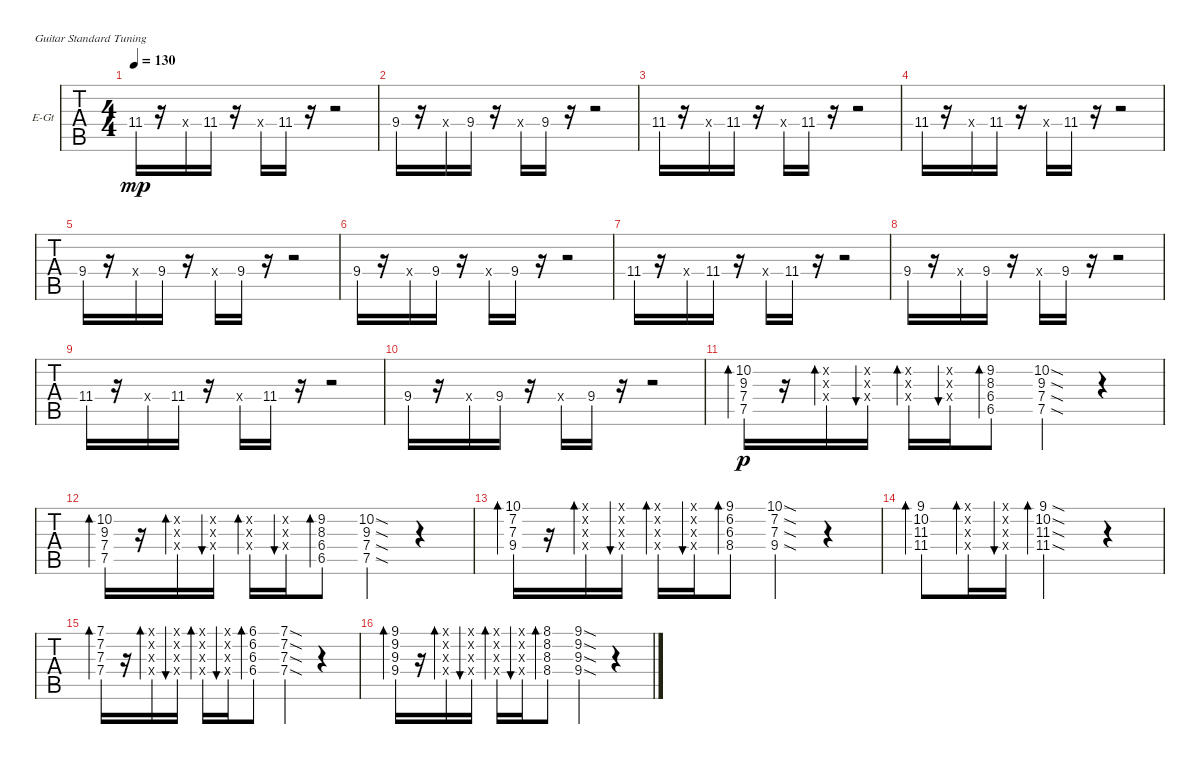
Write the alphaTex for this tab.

\bracketExtendMode groupsimilarinstruments
\firstSystemTrackNameOrientation horizontal
\otherSystemsTrackNameOrientation horizontal
\track ("LEAD GUITAR" "E-Gt") {instrument electricguitarjazz}
\staff {tabs}
\tuning (E4 B3 G3 D3 A2 E2)
\ts (4 4)
\tempo 130
\clef g2
\ks f#minor
11.4.16{dy mp} r.16 11.4{x}.16 11.4.16 r.16 11.4{x}.16 11.4.16 r.16 r.2 |
9.4.16 r.16 9.4{x}.16 9.4.16 r.16 9.4{x}.16 9.4.16 r.16 r.2 |
11.4.16 r.16 11.4{x}.16 11.4.16 r.16 11.4{x}.16 11.4.16 r.16 r.2 |
11.4.16 r.16 11.4{x}.16 11.4.16 r.16 11.4{x}.16 11.4.16 r.16 r.2 |
9.4.16 r.16 9.4{x}.16 9.4.16 r.16 9.4{x}.16 9.4.16 r.16 r.2 |
9.4.16 r.16 9.4{x}.16 9.4.16 r.16 9.4{x}.16 9.4.16 r.16 r.2 |
11.4.16 r.16 11.4{x}.16 11.4.16 r.16 11.4{x}.16 11.4.16 r.16 r.2 |
9.4.16 r.16 9.4{x}.16 9.4.16 r.16 9.4{x}.16 9.4.16 r.16 r.2 |
11.4.16 r.16 11.4{x}.16 11.4.16 r.16 11.4{x}.16 11.4.16 r.16 r.2 |
9.4.16 r.16 9.4{x}.16 9.4.16 r.16 9.4{x}.16 9.4.16 r.16 r.2 |
(7.4 9.3 10.2 7.5).16{bd 57 dy p} r.16 (7.4{x} 9.3{x} 10.2{x}).16{bd 48} (7.4{x} 9.3{x} 10.2{x}).16{bu 48} (7.4{x} 9.3{x} 10.2{x}).16{bd 48} (7.4{x} 9.3{x} 10.2{x}).16{bu 48} (6.4 8.3 9.2 6.5).8{bd 47} (7.4{sod} 9.3{sod} 10.2{sod} 7.5{sod}).4 r.4 |
(7.4 9.3 10.2 7.5).16{bd 57} r.16 (7.4{x} 9.3{x} 10.2{x}).16{bd 48} (7.4{x} 9.3{x} 10.2{x}).16{bu 48} (7.4{x} 9.3{x} 10.2{x}).16{bd 48} (7.4{x} 9.3{x} 10.2{x}).16{bu 48} (6.4 8.3 9.2 6.5).8{bd 47} (7.4{sod} 9.3{sod} 10.2{sod} 7.5{sod}).4 r.4 |
(9.4 7.3 7.2 10.1).16{bd 46} r.16 (7.4{x} 9.3{x} 10.2{x} 9.1{x}).16{bd 45} (7.4{x} 9.3{x} 10.2{x} 9.1{x}).16{bu 45} (7.4{x} 9.3{x} 10.2{x} 9.1{x}).16{bd 45} (7.4{x} 9.3{x} 10.2{x} 9.1{x}).16{bu 45} (8.4 6.3 6.2 9.1).8{bd 44} (9.4{sod} 7.3{sod} 7.2{sod} 10.1{sod}).4 r.4 |
(11.4 11.3 10.2 9.1).8{bd 54} (11.4{x} 11.3{x} 10.2{x} 9.1{x}).16{bd 49} (11.4{x} 11.3{x} 10.2{x} 9.1{x}).16{bu 69} (11.4{sod} 11.3{sod} 10.2{sod} 9.1{sod}).2{bd 76} r.4 |
(7.4 7.3 7.2 7.1).16{bd 43} r.16 (7.4{x} 9.3{x} 10.2{x} 9.1{x}).16{bd 42} (7.4{x} 9.3{x} 10.2{x} 9.1{x}).16{bu 42} (7.4{x} 9.3{x} 10.2{x} 9.1{x}).16{bd 42} (7.4{x} 9.3{x} 10.2{x} 9.1{x}).16{bu 42} (6.4 6.3 6.2 6.1).8{bd 41} (7.4{sod} 7.3{sod} 7.2{sod} 7.1{sod}).4 r.4 |
(9.4 9.3 9.2 9.1).16{bd 40} r.16 (7.4{x} 9.3{x} 10.2{x} 9.1{x}).16{bd 39} (7.4{x} 9.3{x} 10.2{x} 9.1{x}).16{bu 39} (7.4{x} 9.3{x} 10.2{x} 9.1{x}).16{bd 39} (7.4{x} 9.3{x} 10.2{x} 9.1{x}).16{bu 39} (8.4 8.3 8.2 8.1).8{bd 38} (9.4{sod} 9.3{sod} 9.2{sod} 9.1{sod}).4 r.4
